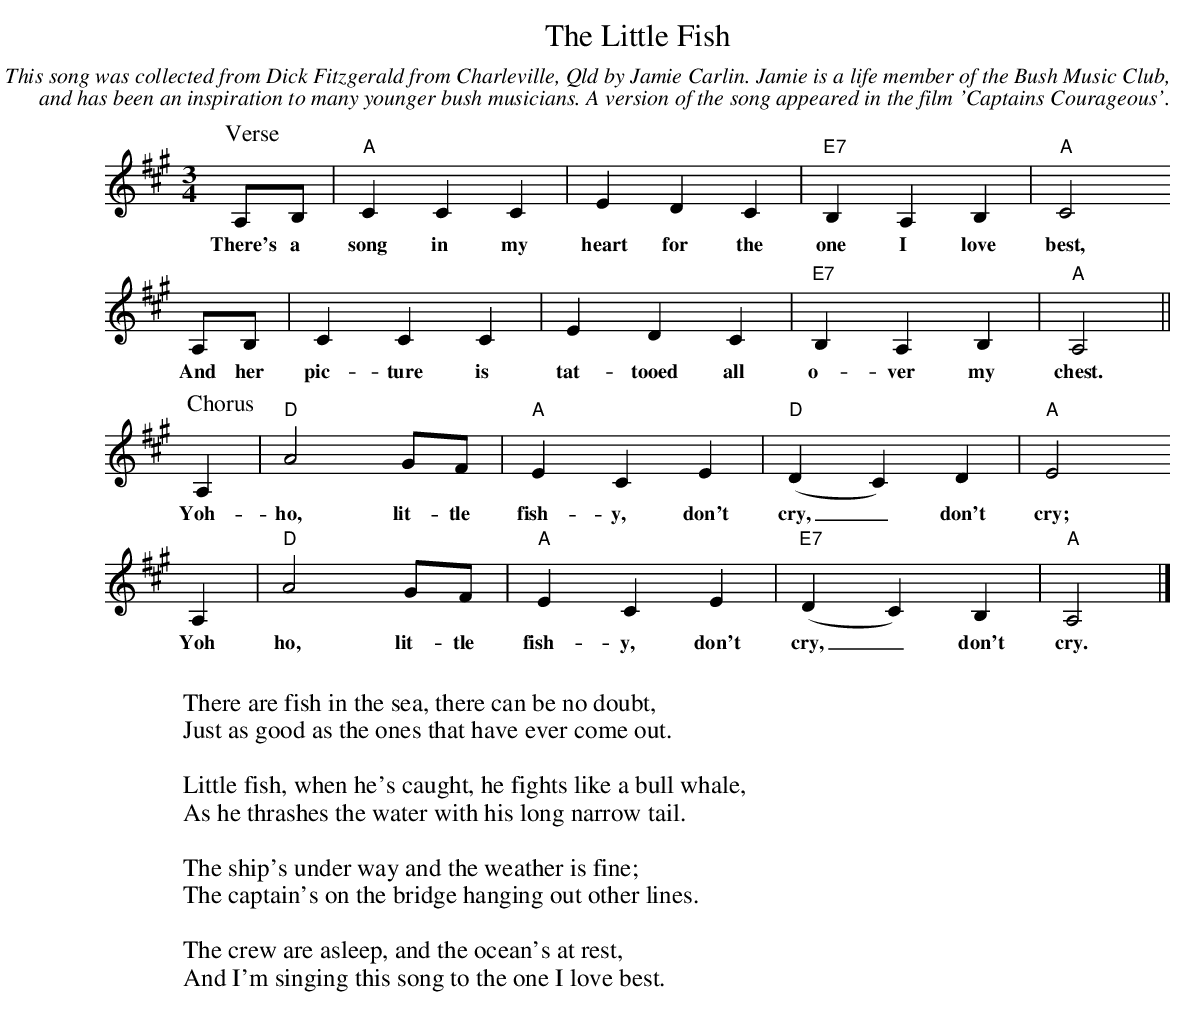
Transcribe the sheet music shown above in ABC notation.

X:1
T:Little Fish, The
C:This song was collected from Dick Fitzgerald from Charleville, Qld by Jamie Carlin. Jamie is a life member of the Bush Music Club,
C:and has been an inspiration to many younger bush musicians. A version of the song appeared in the film 'Captains Courageous'.
M:3/4
L:1/4
K:Amaj
P:Verse
A,/2B,/2|"A"CCC|EDC|"E7"B,A,B,|"A"C2
w:There's a song in my heart for the one I love best,
A,/2B,/2|CCC|EDC|"E7"B,A,B,|"A"A,2||
w:And her pic-ture is tat-tooed all o-ver my chest.
P:Chorus
A,|"D"A2G/2F/2|"A"ECE|"D"(DC)D|"A"E2
w:Yoh-ho, lit-tle fish-y, don't cry,_ don't cry;
A,|"D"A2G/2F/2|"A"ECE|"E7"(DC)B,|"A"A,2|]
w:Yoh ho, lit-tle fish-y, don't cry,_ don't cry.
W:
W:There are fish in the sea, there can be no doubt,
W:Just as good as the ones that have ever come out.
W:
W:Little fish, when he's caught, he fights like a bull whale,
W:As he thrashes the water with his long narrow tail.
W:
W:The ship's under way and the weather is fine;
W:The captain's on the bridge hanging out other lines.
W:
W:The crew are asleep, and the ocean's at rest,
W:And I'm singing this song to the one I love best.
